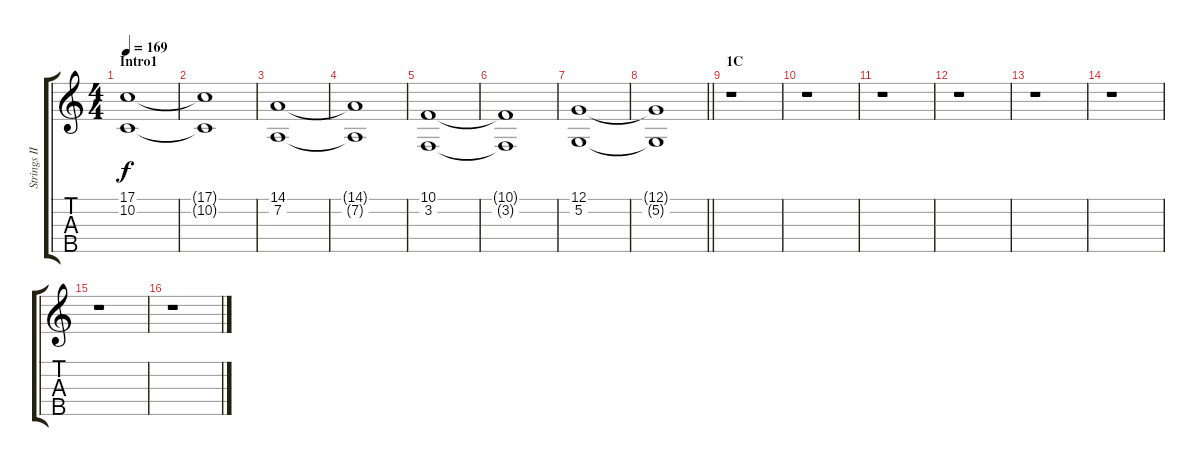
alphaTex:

\track ("Strings II" "Strings II") {instrument stringensemble1}
\staff {score tabs}
\tuning (G3 D3 A2 E2 B1) {hide}
\ts (4 4)
\section ("" "Intro1")
\tempo 169
\clef g2
\ks c
(17.1 10.2).1{dy f} |
(17.1{t} 10.2{t}).1 |
(14.1 7.2).1 |
(14.1{t} 7.2{t}).1 |
(10.1 3.2).1 |
(10.1{t} 3.2{t}).1 |
(12.1 5.2).1 |
\barLineRight lightlight
(12.1{t} 5.2{t}).1 |
\section ("" "1C")
r.1 |
r.1 |
r.1 |
r.1 |
r.1 |
r.1 |
r.1 |
r.1
